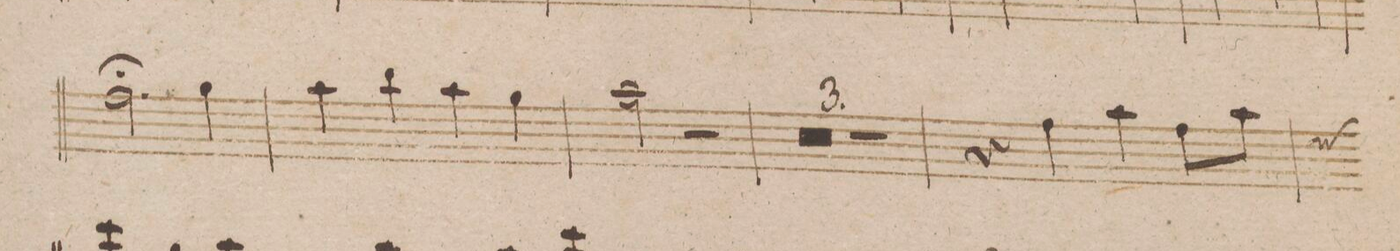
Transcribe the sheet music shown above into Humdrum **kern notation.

**kern	**dynam
*I"Flauto 2do	*
*clefG2	*
*k[b-]	*
*met(c)	*
*M4/4	*
2.ff;\	.
4gg\	.
=271	=271
4aa\	.
4bb-\	.
4aa\	.
4gg\	.
=272	=272
2aa\	.
2r	.
=273	=273
0r	.
=274	=274
=275	=275
1r	.
=276	=276
4r	.
4ff\	.
4aa\	.
8ff\L	.
8aa\J	.
*custos:ee	*
=277	=277
*-	*-
